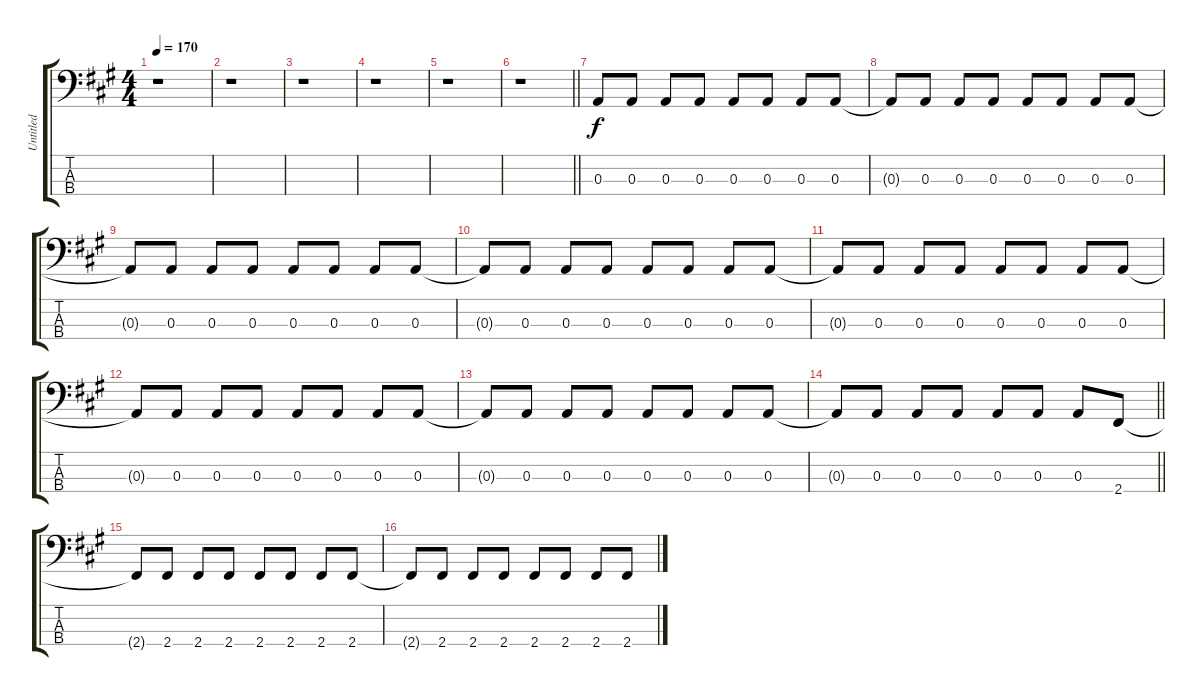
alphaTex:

\track ("Untitled" "Untitled") {instrument electricbassfinger}
\staff {score tabs}
\tuning (G2 D2 A1 E1) {hide}
\ts (4 4)
\tempo 170
\clef f4
\ks a
r.1{dy f instrument electricbassfinger} |
r.1 |
r.1 |
r.1 |
r.1 |
\barLineRight lightlight
r.1 |
0.3.8 0.3.8 0.3.8 0.3.8 0.3.8 0.3.8 0.3.8 0.3.8 |
0.3{t}.8 0.3.8 0.3.8 0.3.8 0.3.8 0.3.8 0.3.8 0.3.8 |
0.3{t}.8 0.3.8 0.3.8 0.3.8 0.3.8 0.3.8 0.3.8 0.3.8 |
0.3{t}.8 0.3.8 0.3.8 0.3.8 0.3.8 0.3.8 0.3.8 0.3.8 |
0.3{t}.8 0.3.8 0.3.8 0.3.8 0.3.8 0.3.8 0.3.8 0.3.8 |
0.3{t}.8 0.3.8 0.3.8 0.3.8 0.3.8 0.3.8 0.3.8 0.3.8 |
0.3{t}.8 0.3.8 0.3.8 0.3.8 0.3.8 0.3.8 0.3.8 0.3.8 |
\barLineRight lightlight
0.3{t}.8 0.3.8 0.3.8 0.3.8 0.3.8 0.3.8 0.3.8 2.4.8 |
2.4{t}.8 2.4.8 2.4.8 2.4.8 2.4.8 2.4.8 2.4.8 2.4.8 |
2.4{t}.8 2.4.8 2.4.8 2.4.8 2.4.8 2.4.8 2.4.8 2.4.8
